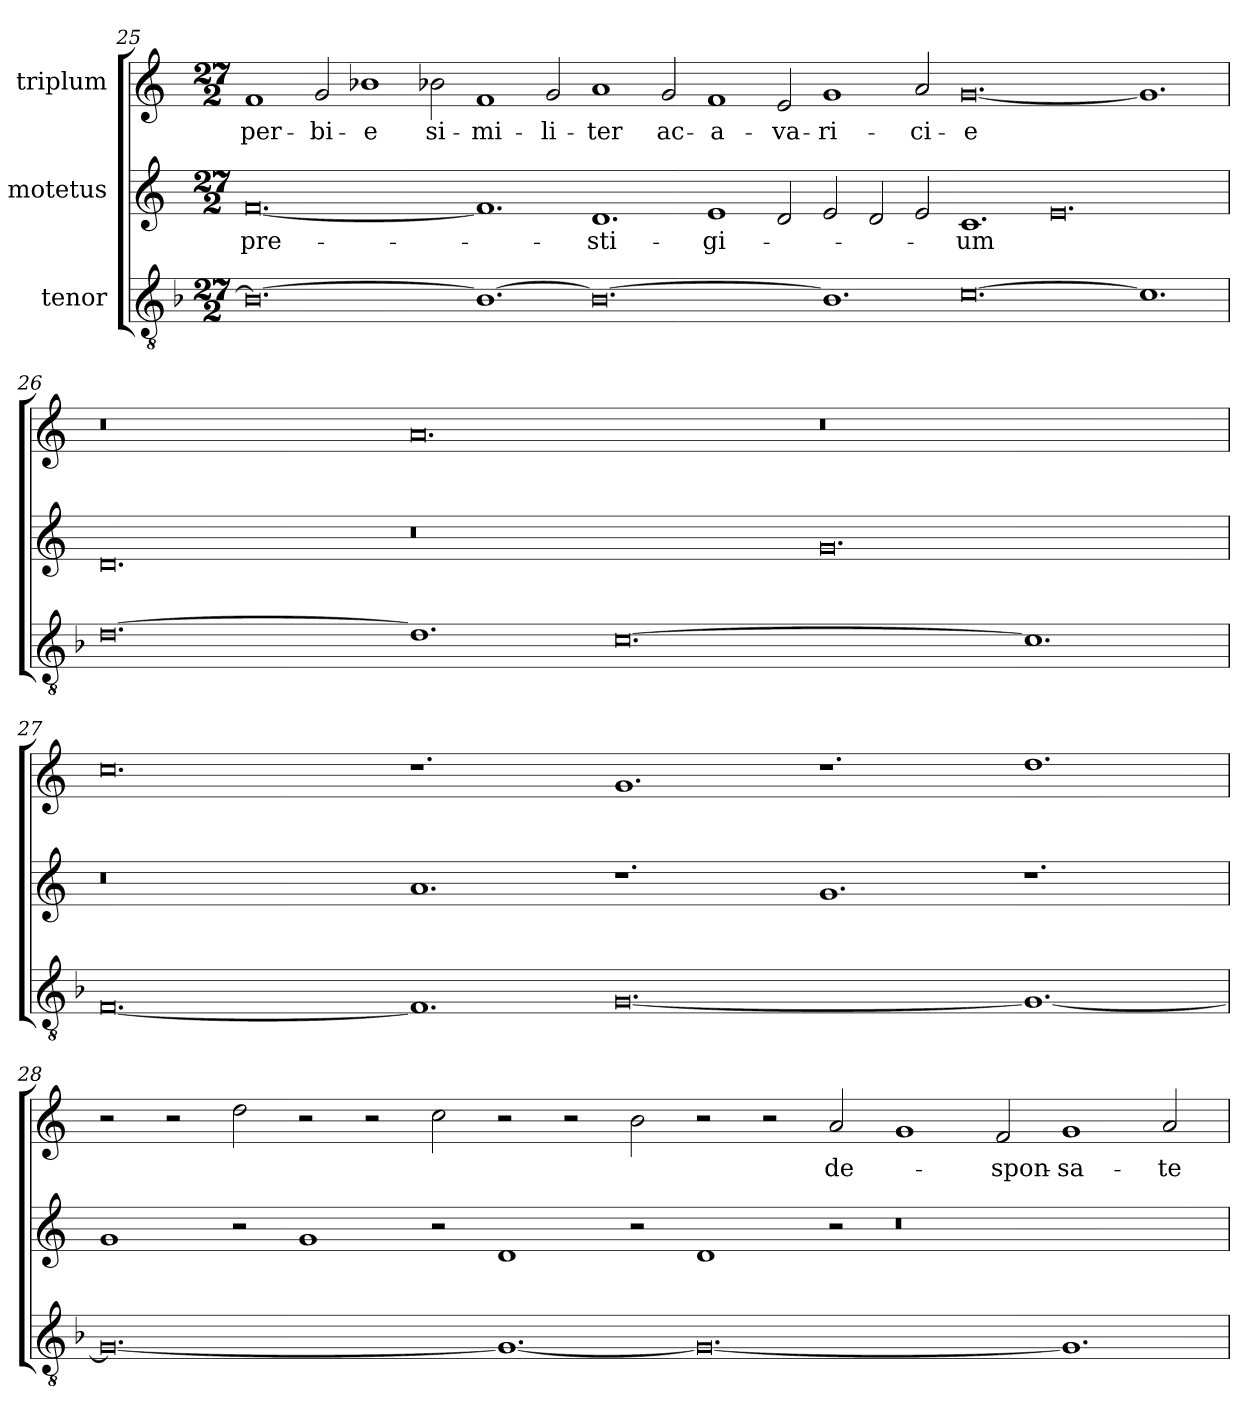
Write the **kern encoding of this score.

**kern	**kern	**text	**kern	**text
*part3	*part2	*part2	*part1	*part1
*staff3	*staff2	*staff2	*staff1	*staff1
*I"tenor	*I"motetus	*	*I"triplum	*
*clefGv2	*clefG2	*	*clefG2	*
*k[b-]	*k[]	*	*k[]	*
*F:	*C:	*	*C:	*
*M27/2	*M27/2	*	*M27/2	*
=25	=25	=25	=25	=25
0.B-\_	[0.f/	pre-	1f/	-per-
.	.	.	2g/	-bi-
.	.	.	1b-X\	-e
.	.	.	2b-X\	si-
1.B-\_	1.f/]	.	1f/	-mi-
.	.	.	2g/	-li-
0.B-\_	1.d/	-sti-	1a/	-ter
.	.	.	2g/	ac-
.	1e/	-gi-	1f/	a-
.	2d/	.	2e/	-va-
1.B-\]	2e/	.	1g/	-ri-
.	2d/	.	.	.
.	2e/	.	2a/	-ci-
[0.c\	1.c/	-um	[0.g/	-e
.	0.e/	.	.	.
1.c\]	.	.	1.g/]	.
=26	=26	=26	=26	=26
[0.d\	0.d/	.	0.r	.
1.d\]	0.r	.	0.a/	.
[0.c\	.	.	.	.
.	0.g/	.	0.r	.
1.c\]	.	.	.	.
=27	=27	=27	=27	=27
[0.F/	0.r	.	0.cc\	.
1.F/]	1.a/	.	1.r	.
[0.G/	1.r	.	1.g/	.
.	1.g/	.	1.r	.
1.G/_	1.r	.	1.dd\	.
=28	=28	=28	=28	=28
0.G/_	1g/	.	2r	.
.	.	.	2r	.
.	2r	.	2dd\	.
.	1g/	.	2r	.
.	.	.	2r	.
.	2r	.	2cc\	.
1.G/_	1d/	.	2r	.
.	.	.	2r	.
.	2r	.	2b\	.
0.G/_	1d/	.	2r	.
.	.	.	2r	.
.	2r	.	2a/	de-
.	0.r	.	1g/	.
.	.	.	2f/	-spon-
1.G/]	.	.	1g/	-sa-
.	.	.	2a/	-te
=	=	=	=	=
*-	*-	*-	*-	*-
